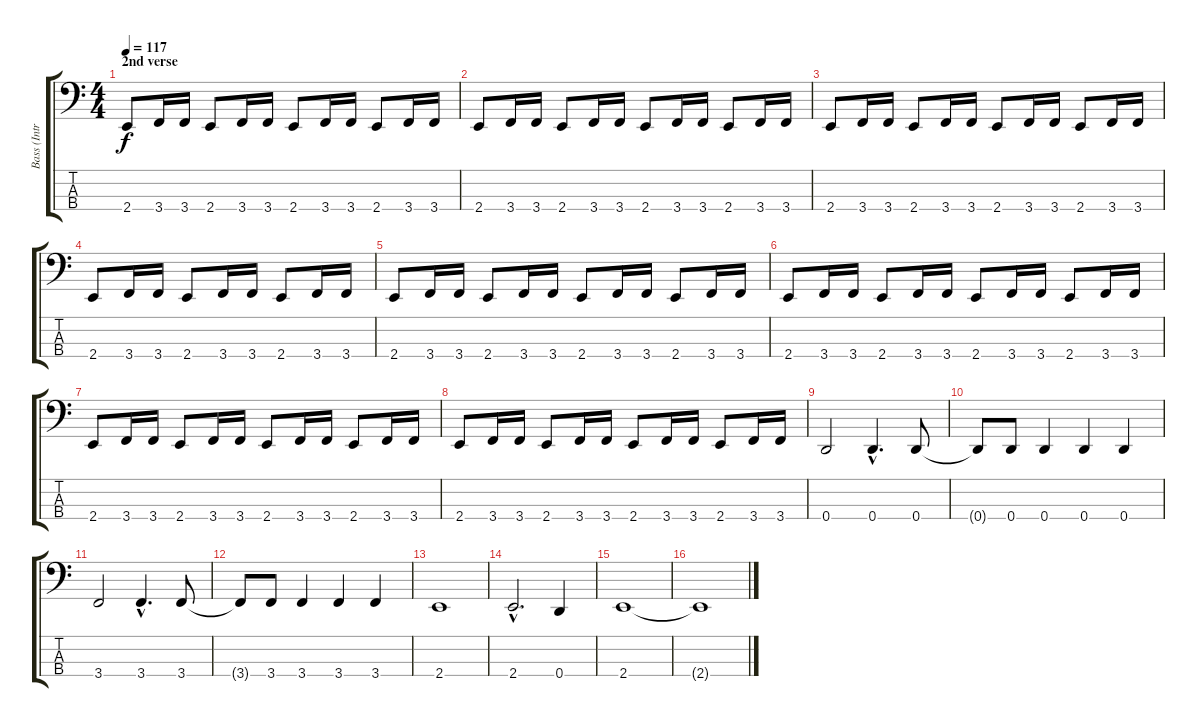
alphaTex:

\track ("Bass (Intro)" "Bass (Intr") {instrument electricbassfinger}
\staff {score tabs}
\tuning (G2 D2 A1 D1) {hide}
\ts (4 4)
\section ("" "2nd verse")
\tempo 117
\clef f4
\ks c
2.4.8{dy f} 3.4.16 3.4.16 2.4.8 3.4.16 3.4.16 2.4.8 3.4.16 3.4.16 2.4.8 3.4.16 3.4.16 |
2.4.8 3.4.16 3.4.16 2.4.8 3.4.16 3.4.16 2.4.8 3.4.16 3.4.16 2.4.8 3.4.16 3.4.16 |
2.4.8 3.4.16 3.4.16 2.4.8 3.4.16 3.4.16 2.4.8 3.4.16 3.4.16 2.4.8 3.4.16 3.4.16 |
2.4.8 3.4.16 3.4.16 2.4.8 3.4.16 3.4.16 2.4.8 3.4.16 3.4.16 |
2.4.8 3.4.16 3.4.16 2.4.8 3.4.16 3.4.16 2.4.8 3.4.16 3.4.16 2.4.8 3.4.16 3.4.16 |
2.4.8 3.4.16 3.4.16 2.4.8 3.4.16 3.4.16 2.4.8 3.4.16 3.4.16 2.4.8 3.4.16 3.4.16 |
2.4.8 3.4.16 3.4.16 2.4.8 3.4.16 3.4.16 2.4.8 3.4.16 3.4.16 2.4.8 3.4.16 3.4.16 |
2.4.8 3.4.16 3.4.16 2.4.8 3.4.16 3.4.16 2.4.8 3.4.16 3.4.16 2.4.8 3.4.16 3.4.16 |
0.4.2 0.4{hac}.4{d} 0.4.8 |
0.4{t}.8 0.4.8 0.4.4 0.4.4 0.4.4 |
3.4.2 3.4{hac}.4{d} 3.4.8 |
3.4{t}.8 3.4.8 3.4.4 3.4.4 3.4.4 |
2.4.1 |
2.4{hac}.2{d} 0.4.4 |
2.4.1 |
2.4{t}.1
